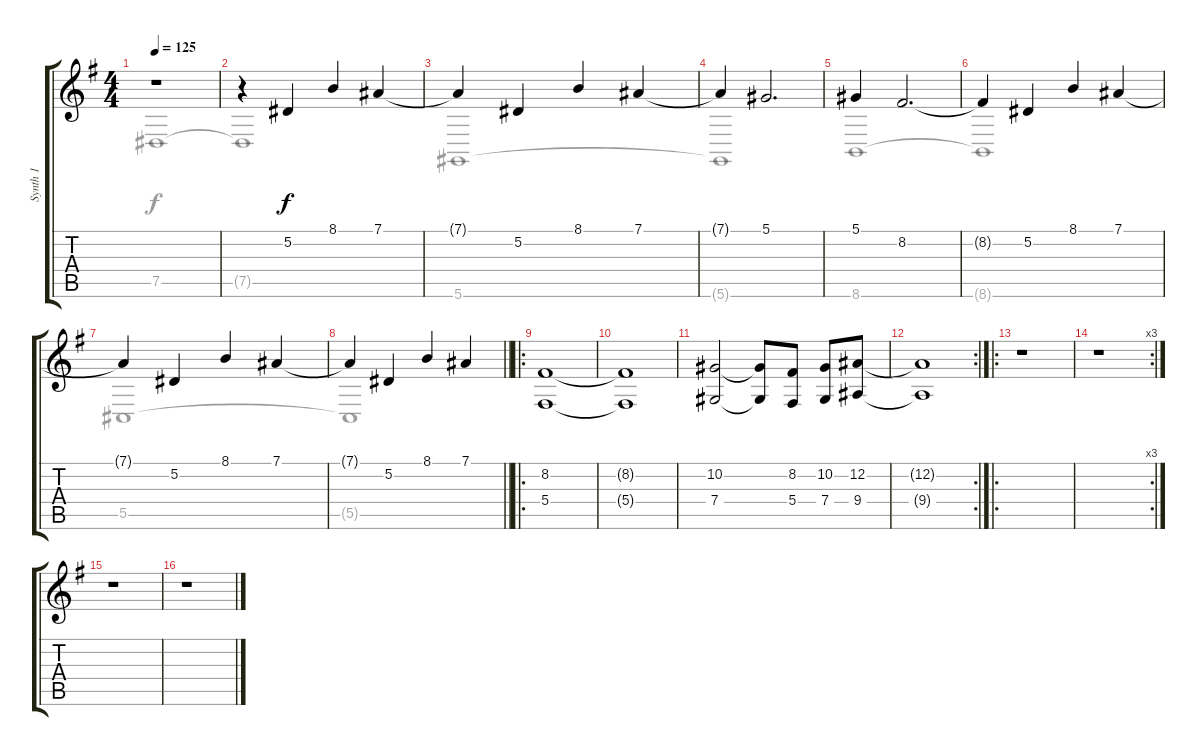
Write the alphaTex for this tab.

\track ("Synth 1" "Synth 1") {instrument synthstrings1}
\staff {score tabs}
\tuning (Eb4 Bb3 Gb3 Db3 Ab2 Eb2) {hide}
\voice
\ts (4 4)
\tempo 125
\clef g2
\ks g
r.1{dy f instrument synthstrings1} |
r.4 5.2.4 8.1.4 7.1.4 |
7.1{t}.4 5.2.4 8.1.4 7.1.4 |
7.1{t}.4 5.1.2{d} |
5.1.4 8.2.2{d} |
8.2{t}.4 5.2.4 8.1.4 7.1.4 |
7.1{t}.4 5.2.4 8.1.4 7.1.4 |
\barLineRight lightlight
7.1{t}.4 5.2.4 8.1.4 7.1.4 |
\ro
(8.2 5.4).1 |
(8.2{t} 5.4{t}).1 |
(10.2 7.4).2 (10.2{t} 7.4{t}).8 (8.2 5.4).8 (10.2 7.4).8 (12.2 9.4).8 |
\rc 2
(12.2{t} 9.4{t}).1 |
\ro
r.1 |
\rc 3
r.1 |
r.1 |
r.1
\voice
\clef g2
\ottava regular
\simile none
\ks g
7.5.1{dy f} |
7.5{t}.1 |
5.6.1 |
5.6{t}.1 |
8.6.1 |
8.6{t}.1 |
5.5.1 |
\barLineRight lightlight
5.5{t}.1 |
|
|
|
|
|
|
|
